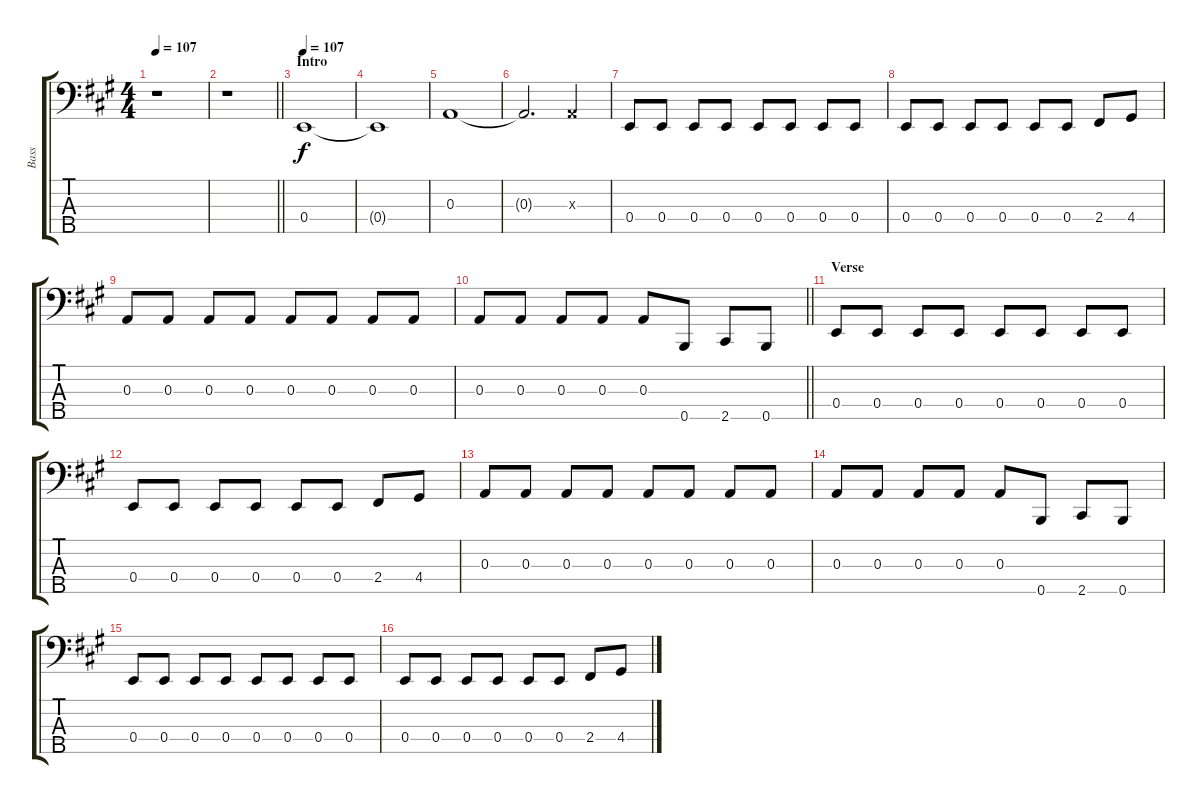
\track ("Bass" "Bass") {instrument electricbassfinger}
\staff {score tabs}
\tuning (G2 D2 A1 E1 B0) {hide}
\ts (4 4)
\tempo 107
\clef f4
\ks a
r.1{dy f instrument electricbassfinger} |
\barLineRight lightlight
r.1 |
\section ("" "Intro")
\tempo 107
0.4.1 |
0.4{t}.1 |
0.3.1 |
0.3{t}.2{d} 0.3{x}.4 |
0.4.8 0.4.8 0.4.8 0.4.8 0.4.8 0.4.8 0.4.8 0.4.8 |
0.4.8 0.4.8 0.4.8 0.4.8 0.4.8 0.4.8 2.4.8 4.4.8 |
0.3.8 0.3.8 0.3.8 0.3.8 0.3.8 0.3.8 0.3.8 0.3.8 |
\barLineRight lightlight
0.3.8 0.3.8 0.3.8 0.3.8 0.3.8 0.5.8 2.5.8 0.5.8 |
\section ("" "Verse ")
0.4.8 0.4.8 0.4.8 0.4.8 0.4.8 0.4.8 0.4.8 0.4.8 |
0.4.8 0.4.8 0.4.8 0.4.8 0.4.8 0.4.8 2.4.8 4.4.8 |
0.3.8 0.3.8 0.3.8 0.3.8 0.3.8 0.3.8 0.3.8 0.3.8 |
0.3.8 0.3.8 0.3.8 0.3.8 0.3.8 0.5.8 2.5.8 0.5.8 |
0.4.8 0.4.8 0.4.8 0.4.8 0.4.8 0.4.8 0.4.8 0.4.8 |
0.4.8 0.4.8 0.4.8 0.4.8 0.4.8 0.4.8 2.4.8 4.4.8
